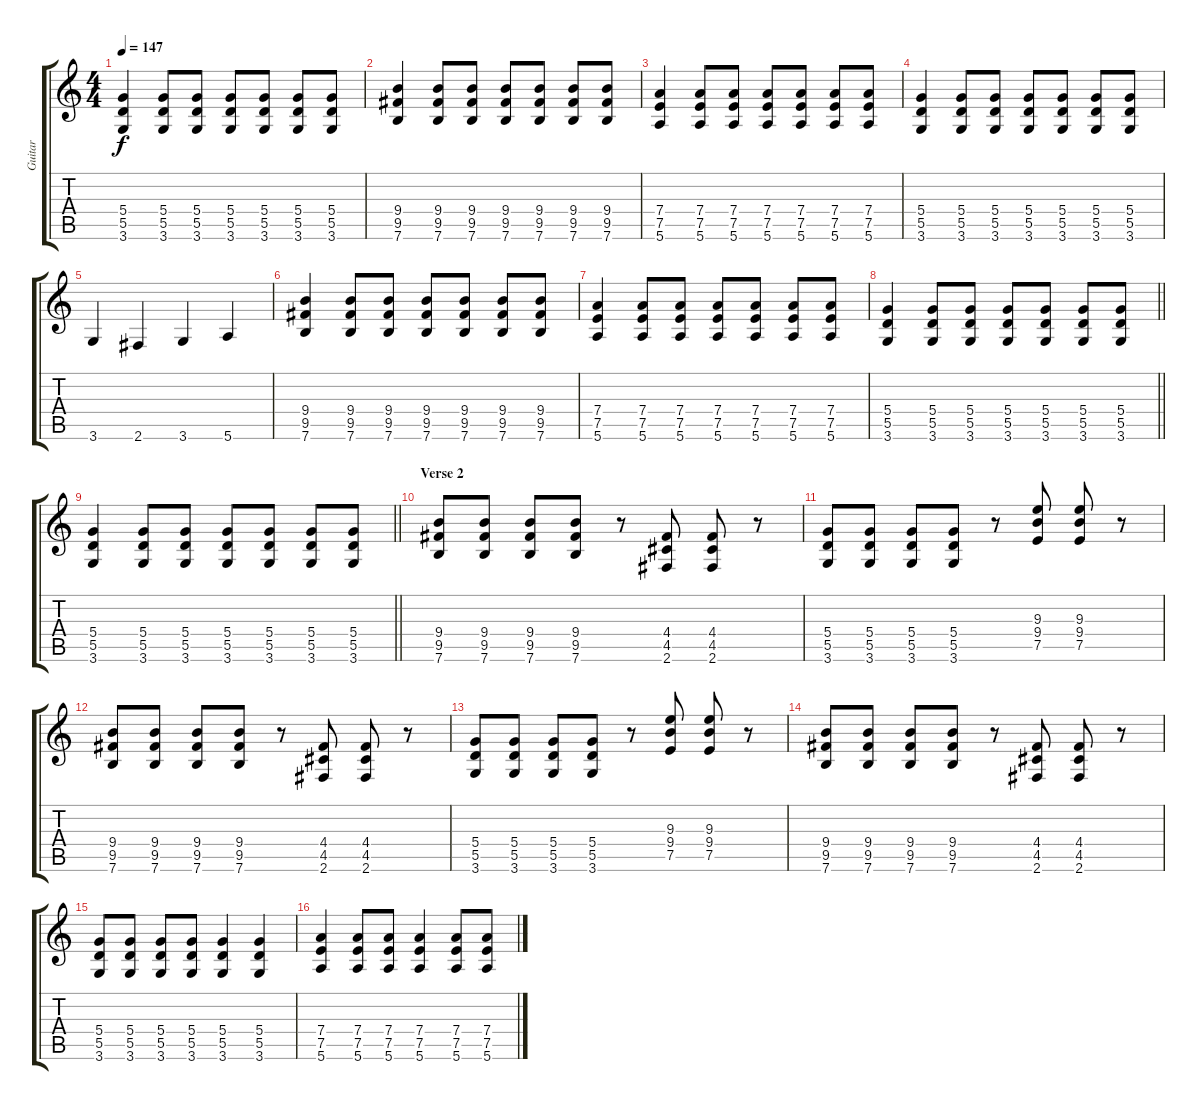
\track ("Guitar" "Guitar") {instrument distortionguitar}
\staff {score tabs}
\tuning (E4 B3 G3 D3 A2 E2) {hide}
\ts (4 4)
\tempo 147
\clef g2
\ks c
(5.4 5.5 3.6).4{dy f} (5.4 5.5 3.6).8 (5.4 5.5 3.6).8 (5.4 5.5 3.6).8 (5.4 5.5 3.6).8 (5.4 5.5 3.6).8 (5.4 5.5 3.6).8 |
(9.4 9.5 7.6).4 (9.4 9.5 7.6).8 (9.4 9.5 7.6).8 (9.4 9.5 7.6).8 (9.4 9.5 7.6).8 (9.4 9.5 7.6).8 (9.4 9.5 7.6).8 |
(7.4 7.5 5.6).4 (7.4 7.5 5.6).8 (7.4 7.5 5.6).8 (7.4 7.5 5.6).8 (7.4 7.5 5.6).8 (7.4 7.5 5.6).8 (7.4 7.5 5.6).8 |
(5.4 5.5 3.6).4 (5.4 5.5 3.6).8 (5.4 5.5 3.6).8 (5.4 5.5 3.6).8 (5.4 5.5 3.6).8 (5.4 5.5 3.6).8 (5.4 5.5 3.6).8 |
3.6.4 2.6.4 3.6.4 5.6.4 |
(9.4 9.5 7.6).4 (9.4 9.5 7.6).8 (9.4 9.5 7.6).8 (9.4 9.5 7.6).8 (9.4 9.5 7.6).8 (9.4 9.5 7.6).8 (9.4 9.5 7.6).8 |
(7.4 7.5 5.6).4 (7.4 7.5 5.6).8 (7.4 7.5 5.6).8 (7.4 7.5 5.6).8 (7.4 7.5 5.6).8 (7.4 7.5 5.6).8 (7.4 7.5 5.6).8 |
\barLineRight lightlight
(5.4 5.5 3.6).4 (5.4 5.5 3.6).8 (5.4 5.5 3.6).8 (5.4 5.5 3.6).8 (5.4 5.5 3.6).8 (5.4 5.5 3.6).8 (5.4 5.5 3.6).8 |
\barLineRight lightlight
(5.4 5.5 3.6).4 (5.4 5.5 3.6).8 (5.4 5.5 3.6).8 (5.4 5.5 3.6).8 (5.4 5.5 3.6).8 (5.4 5.5 3.6).8 (5.4 5.5 3.6).8 |
\section ("" "Verse 2")
(9.4 9.5 7.6).8 (9.4 9.5 7.6).8 (9.4 9.5 7.6).8 (9.4 9.5 7.6).8 r.8 (4.4 4.5 2.6).8 (4.4 4.5 2.6).8 r.8 |
(5.4 5.5 3.6).8 (5.4 5.5 3.6).8 (5.4 5.5 3.6).8 (5.4 5.5 3.6).8 r.8 (9.3 9.4 7.5).8 (9.3 9.4 7.5).8 r.8 |
(9.4 9.5 7.6).8 (9.4 9.5 7.6).8 (9.4 9.5 7.6).8 (9.4 9.5 7.6).8 r.8 (4.4 4.5 2.6).8 (4.4 4.5 2.6).8 r.8 |
(5.4 5.5 3.6).8 (5.4 5.5 3.6).8 (5.4 5.5 3.6).8 (5.4 5.5 3.6).8 r.8 (9.3 9.4 7.5).8 (9.3 9.4 7.5).8 r.8 |
(9.4 9.5 7.6).8 (9.4 9.5 7.6).8 (9.4 9.5 7.6).8 (9.4 9.5 7.6).8 r.8 (4.4 4.5 2.6).8 (4.4 4.5 2.6).8 r.8 |
(5.4 5.5 3.6).8 (5.4 5.5 3.6).8 (5.4 5.5 3.6).8 (5.4 5.5 3.6).8 (5.4 5.5 3.6).4 (5.4 5.5 3.6).4 |
(7.4 7.5 5.6).4 (7.4 7.5 5.6).8 (7.4 7.5 5.6).8 (7.4 7.5 5.6).4 (7.4 7.5 5.6).8 (7.4 7.5 5.6).8
